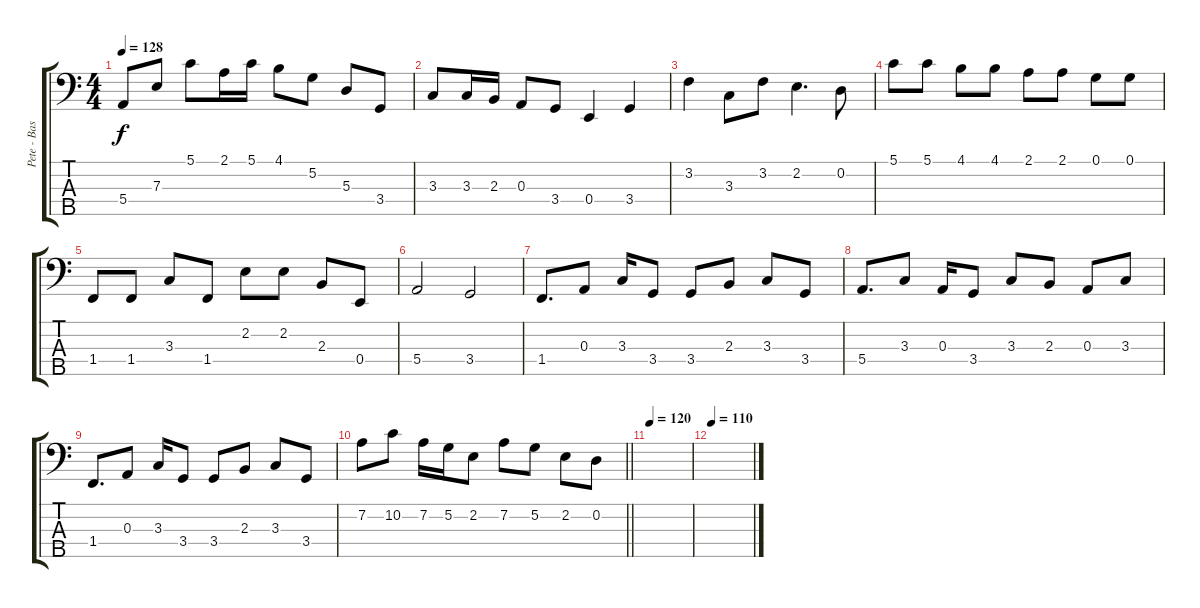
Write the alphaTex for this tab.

\track ("Pete - Bass" "Pete - Bas") {instrument electricbassfinger}
\staff {score tabs}
\tuning (G2 D2 A1 E1 B0) {hide}
\ts (4 4)
\tempo 128
\clef f4
\ks c
5.4.8{dy f} 7.3.8 5.1.8 2.1.16 5.1.16 4.1.8 5.2.8 5.3.8 3.4.8 |
3.3.8 3.3.16 2.3.16 0.3.8 3.4.8 0.4.4 3.4.4 |
3.2.4 3.3.8 3.2.8 2.2.4{d} 0.2.8 |
5.1.8 5.1.8 4.1.8 4.1.8 2.1.8 2.1.8 0.1.8 0.1.8 |
1.4.8 1.4.8 3.3.8 1.4.8 2.2.8 2.2.8 2.3.8 0.4.8 |
5.4.2 3.4.2 |
1.4.8{d} 0.3.8 3.3.16 3.4.8 3.4.8 2.3.8 3.3.8 3.4.8 |
5.4.8{d} 3.3.8 0.3.16 3.4.8 3.3.8 2.3.8 0.3.8 3.3.8 |
1.4.8{d} 0.3.8 3.3.16 3.4.8 3.4.8 2.3.8 3.3.8 3.4.8 |
\barLineRight lightlight
7.2.8 10.2.8 7.2.16 5.2.16 2.2.8 7.2.8 5.2.8 2.2.8 0.2.8 |
\tempo 120
|
\tempo 110
